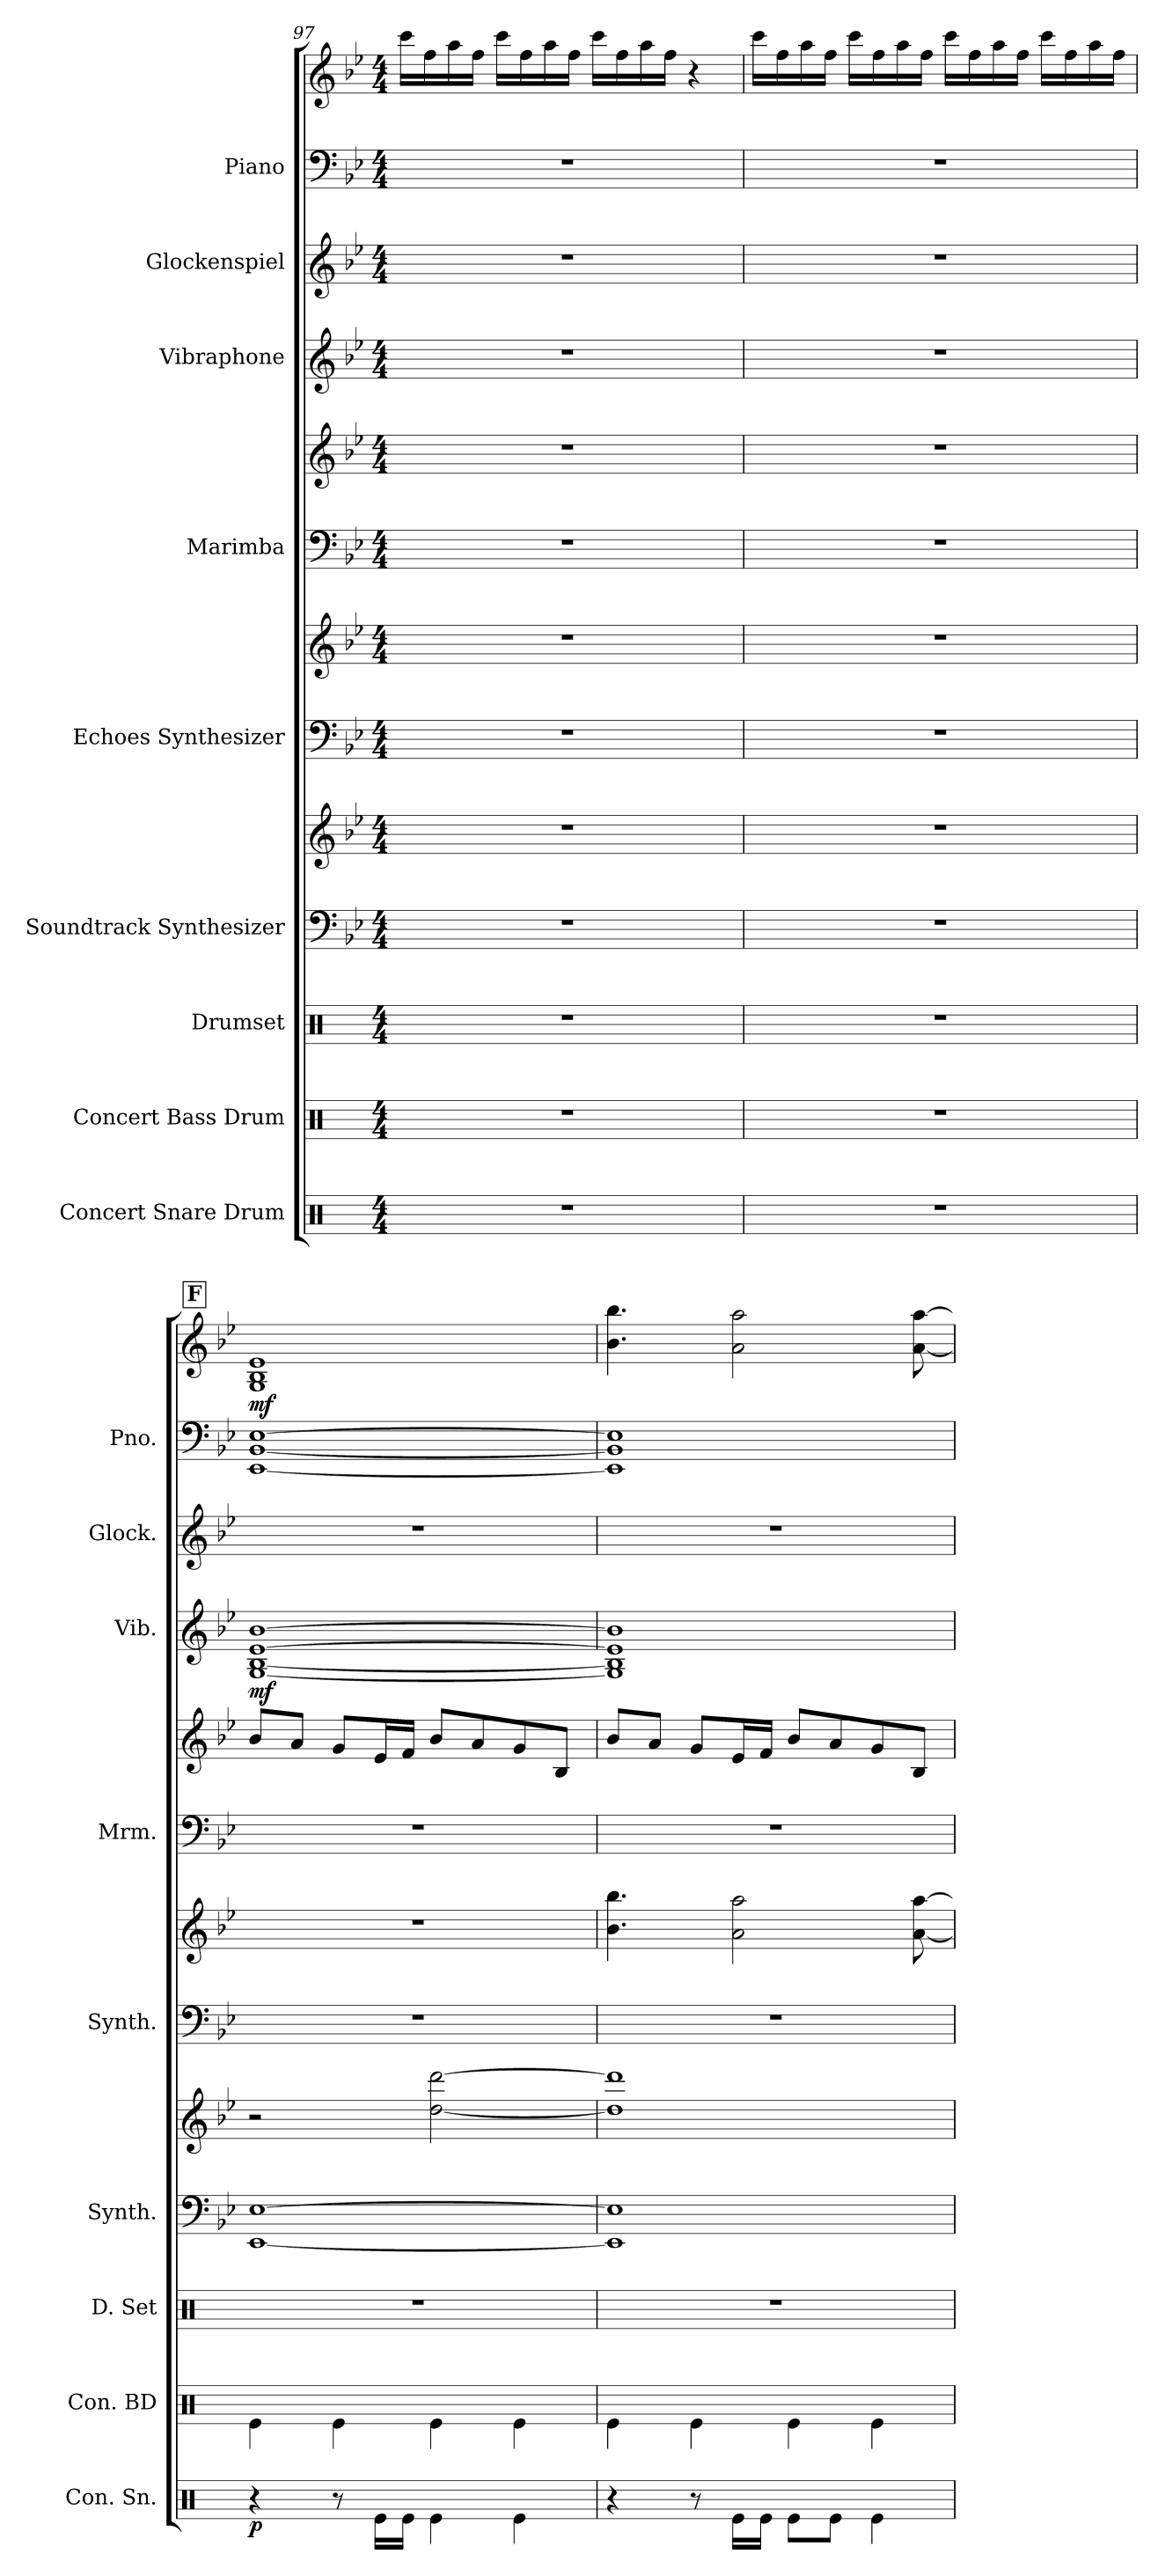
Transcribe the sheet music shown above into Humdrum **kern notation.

**kern	**dynam	**kern	**kern	**kern	**kern	**kern	**kern	**kern	**kern	**kern	**dynam	**kern	**kern	**kern	**dynam
*part9	*part9	*part8	*part7	*part6	*part6	*part5	*part5	*part4	*part4	*part3	*part3	*part2	*part1	*part1	*part1
*staff13	*staff13	*staff12	*staff11	*staff10	*staff9	*staff8	*staff7	*staff6	*staff5	*staff4	*staff4	*staff3	*staff2	*staff1	*staff1/2
*I"Concert Snare Drum	*	*I"Concert Bass Drum	*I"Drumset	*I"Soundtrack Synthesizer	*	*I"Echoes Synthesizer	*	*I"Marimba	*	*I"Vibraphone	*	*I"Glockenspiel	*I"Piano	*	*
*I'Con. Sn.	*	*I'Con. BD	*I'D. Set	*I'Synth.	*	*I'Synth.	*	*I'Mrm.	*	*I'Vib.	*	*I'Glock.	*I'Pno.	*	*
*clefX	*	*clefX	*clefX	*clefF4	*clefG2	*clefF4	*clefG2	*clefF4	*clefG2	*clefG2	*	*clefG2	*clefF4	*clefG2	*
*	*	*	*	*	*	*	*	*	*	*	*	*ITrd-14c-24	*	*	*
*k[]	*	*k[]	*k[]	*k[b-e-]	*k[b-e-]	*k[b-e-]	*k[b-e-]	*k[b-e-]	*k[b-e-]	*k[b-e-]	*	*k[b-e-]	*k[b-e-]	*k[b-e-]	*
*M4/4	*	*M4/4	*M4/4	*M4/4	*M4/4	*M4/4	*M4/4	*M4/4	*M4/4	*M4/4	*	*M4/4	*M4/4	*M4/4	*
=97	=97	=97	=97	=97	=97	=97	=97	=97	=97	=97	=97	=97	=97	=97	=97
1r	.	1r	1r	1r	1r	1r	1r	1r	1r	1r	.	1r	1r	16ccc\LL	.
.	.	.	.	.	.	.	.	.	.	.	.	.	.	16ff\	.
.	.	.	.	.	.	.	.	.	.	.	.	.	.	16aa\	.
.	.	.	.	.	.	.	.	.	.	.	.	.	.	16ff\JJ	.
.	.	.	.	.	.	.	.	.	.	.	.	.	.	16ccc\LL	.
.	.	.	.	.	.	.	.	.	.	.	.	.	.	16ff\	.
.	.	.	.	.	.	.	.	.	.	.	.	.	.	16aa\	.
.	.	.	.	.	.	.	.	.	.	.	.	.	.	16ff\JJ	.
.	.	.	.	.	.	.	.	.	.	.	.	.	.	16ccc\LL	.
.	.	.	.	.	.	.	.	.	.	.	.	.	.	16ff\	.
.	.	.	.	.	.	.	.	.	.	.	.	.	.	16aa\	.
.	.	.	.	.	.	.	.	.	.	.	.	.	.	16ff\JJ	.
.	.	.	.	.	.	.	.	.	.	.	.	.	.	4r	.
!!LO:PB:g=z
=98	=98	=98	=98	=98	=98	=98	=98	=98	=98	=98	=98	=98	=98	=98	=98
1r	.	1r	1r	1r	1r	1r	1r	1r	1r	1r	.	1r	1r	16ccc\LL	.
.	.	.	.	.	.	.	.	.	.	.	.	.	.	16ff\	.
.	.	.	.	.	.	.	.	.	.	.	.	.	.	16aa\	.
.	.	.	.	.	.	.	.	.	.	.	.	.	.	16ff\JJ	.
.	.	.	.	.	.	.	.	.	.	.	.	.	.	16ccc\LL	.
.	.	.	.	.	.	.	.	.	.	.	.	.	.	16ff\	.
.	.	.	.	.	.	.	.	.	.	.	.	.	.	16aa\	.
.	.	.	.	.	.	.	.	.	.	.	.	.	.	16ff\JJ	.
.	.	.	.	.	.	.	.	.	.	.	.	.	.	16ccc\LL	.
.	.	.	.	.	.	.	.	.	.	.	.	.	.	16ff\	.
.	.	.	.	.	.	.	.	.	.	.	.	.	.	16aa\	.
.	.	.	.	.	.	.	.	.	.	.	.	.	.	16ff\JJ	.
.	.	.	.	.	.	.	.	.	.	.	.	.	.	16ccc\LL	.
.	.	.	.	.	.	.	.	.	.	.	.	.	.	16ff\	.
.	.	.	.	.	.	.	.	.	.	.	.	.	.	16aa\	.
.	.	.	.	.	.	.	.	.	.	.	.	.	.	16ff\JJ	.
!!LO:REH:place=s1:a:B:fs=14:t=F
=99	=99	=99	=99	=99	=99	=99	=99	=99	=99	=99	=99	=99	=99	=99	=99
!	!LO:DY:b	!	!	!	!	!	!	!	!	!	!LO:DY:b	!	!	!	!LO:DY:b
4r	p	4Re\	1r	[1EE- [1E-	2r	1r	1r	1r	8b-/L	[1G [1B- [1e- [1b-	mf	1r	[1EE- [1BB- [1E-	1G 1B- 1e-	mf
.	.	.	.	.	.	.	.	.	8a/J	.	.	.	.	.	.
8r	.	4Re\	.	.	.	.	.	.	8g/L	.	.	.	.	.	.
16Re\LL	.	.	.	.	.	.	.	.	16e-/L	.	.	.	.	.	.
16Re\JJ	.	.	.	.	.	.	.	.	16f/JJ	.	.	.	.	.	.
4Re\	.	4Re\	.	.	[2dd\ [2ddd\	.	.	.	8b-/L	.	.	.	.	.	.
.	.	.	.	.	.	.	.	.	8a/	.	.	.	.	.	.
4Re\	.	4Re\	.	.	.	.	.	.	8g/	.	.	.	.	.	.
.	.	.	.	.	.	.	.	.	8B-/J	.	.	.	.	.	.
=100	=100	=100	=100	=100	=100	=100	=100	=100	=100	=100	=100	=100	=100	=100	=100
4r	.	4Re\	1r	1EE-] 1E-]	1dd] 1ddd]	1r	4.b-\ 4.bb-\	1r	8b-/L	1G] 1B-] 1e-] 1b-]	.	1r	1EE-] 1BB-] 1E-]	4.b-\ 4.bb-\	.
.	.	.	.	.	.	.	.	.	8a/J	.	.	.	.	.	.
8r	.	4Re\	.	.	.	.	.	.	8g/L	.	.	.	.	.	.
16Re\LL	.	.	.	.	.	.	2a\ 2aa\	.	16e-/L	.	.	.	.	2a\ 2aa\	.
16Re\JJ	.	.	.	.	.	.	.	.	16f/JJ	.	.	.	.	.	.
8Re\L	.	4Re\	.	.	.	.	.	.	8b-/L	.	.	.	.	.	.
8Re\J	.	.	.	.	.	.	.	.	8a/	.	.	.	.	.	.
4Re\	.	4Re\	.	.	.	.	.	.	8g/	.	.	.	.	.	.
.	.	.	.	.	.	.	[8a\ [8aa\	.	8B-/J	.	.	.	.	[8a\ [8aa\	.
=	=	=	=	=	=	=	=	=	=	=	=	=	=	=	=
*-	*-	*-	*-	*-	*-	*-	*-	*-	*-	*-	*-	*-	*-	*-	*-
